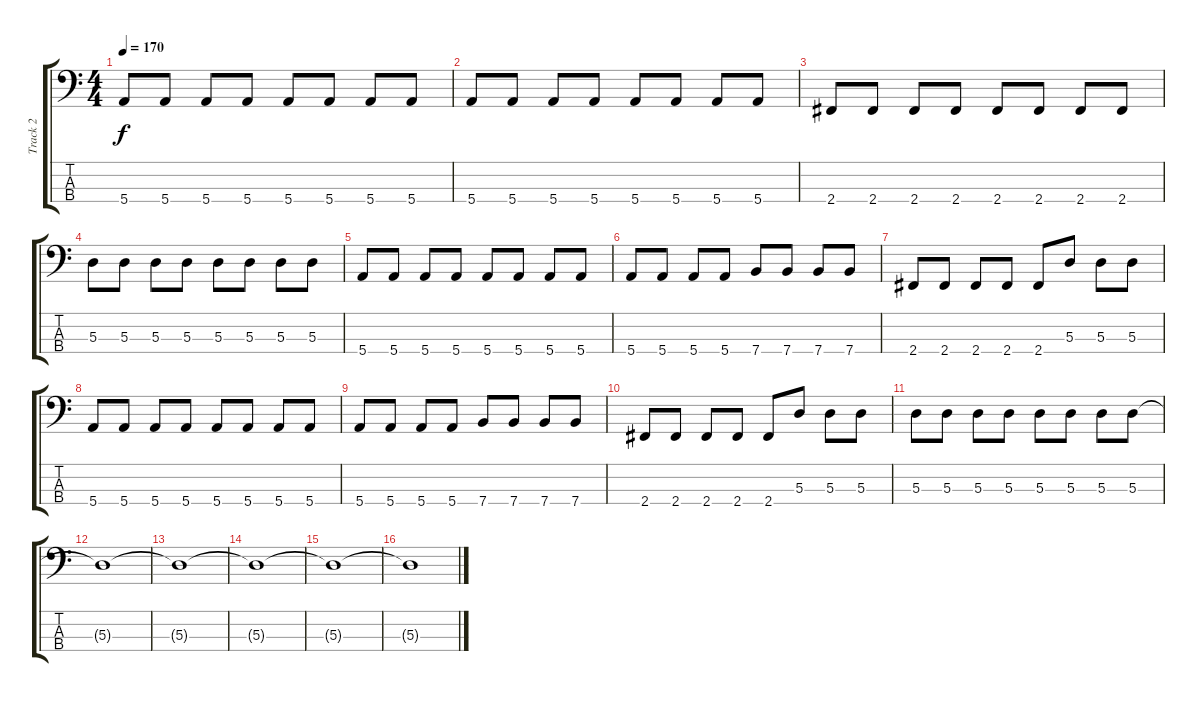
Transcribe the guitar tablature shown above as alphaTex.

\track ("Track 2" "Track 2") {instrument electricbasspick}
\staff {score tabs}
\tuning (G2 D2 A1 E1) {hide}
\ts (4 4)
\tempo 170
\clef f4
\ks c
5.4.8{dy f} 5.4.8 5.4.8 5.4.8 5.4.8 5.4.8 5.4.8 5.4.8 |
5.4.8 5.4.8 5.4.8 5.4.8 5.4.8 5.4.8 5.4.8 5.4.8 |
2.4.8 2.4.8 2.4.8 2.4.8 2.4.8 2.4.8 2.4.8 2.4.8 |
5.3.8 5.3.8 5.3.8 5.3.8 5.3.8 5.3.8 5.3.8 5.3.8 |
5.4.8 5.4.8 5.4.8 5.4.8 5.4.8 5.4.8 5.4.8 5.4.8 |
5.4.8 5.4.8 5.4.8 5.4.8 7.4.8 7.4.8 7.4.8 7.4.8 |
2.4.8 2.4.8 2.4.8 2.4.8 2.4.8 5.3.8 5.3.8 5.3.8 |
5.4.8 5.4.8 5.4.8 5.4.8 5.4.8 5.4.8 5.4.8 5.4.8 |
5.4.8 5.4.8 5.4.8 5.4.8 7.4.8 7.4.8 7.4.8 7.4.8 |
2.4.8 2.4.8 2.4.8 2.4.8 2.4.8 5.3.8 5.3.8 5.3.8 |
5.3.8 5.3.8 5.3.8 5.3.8 5.3.8 5.3.8 5.3.8 5.3.8 |
5.3{t}.1 |
5.3{t}.1 |
5.3{t}.1 |
5.3{t}.1 |
5.3{t}.1
